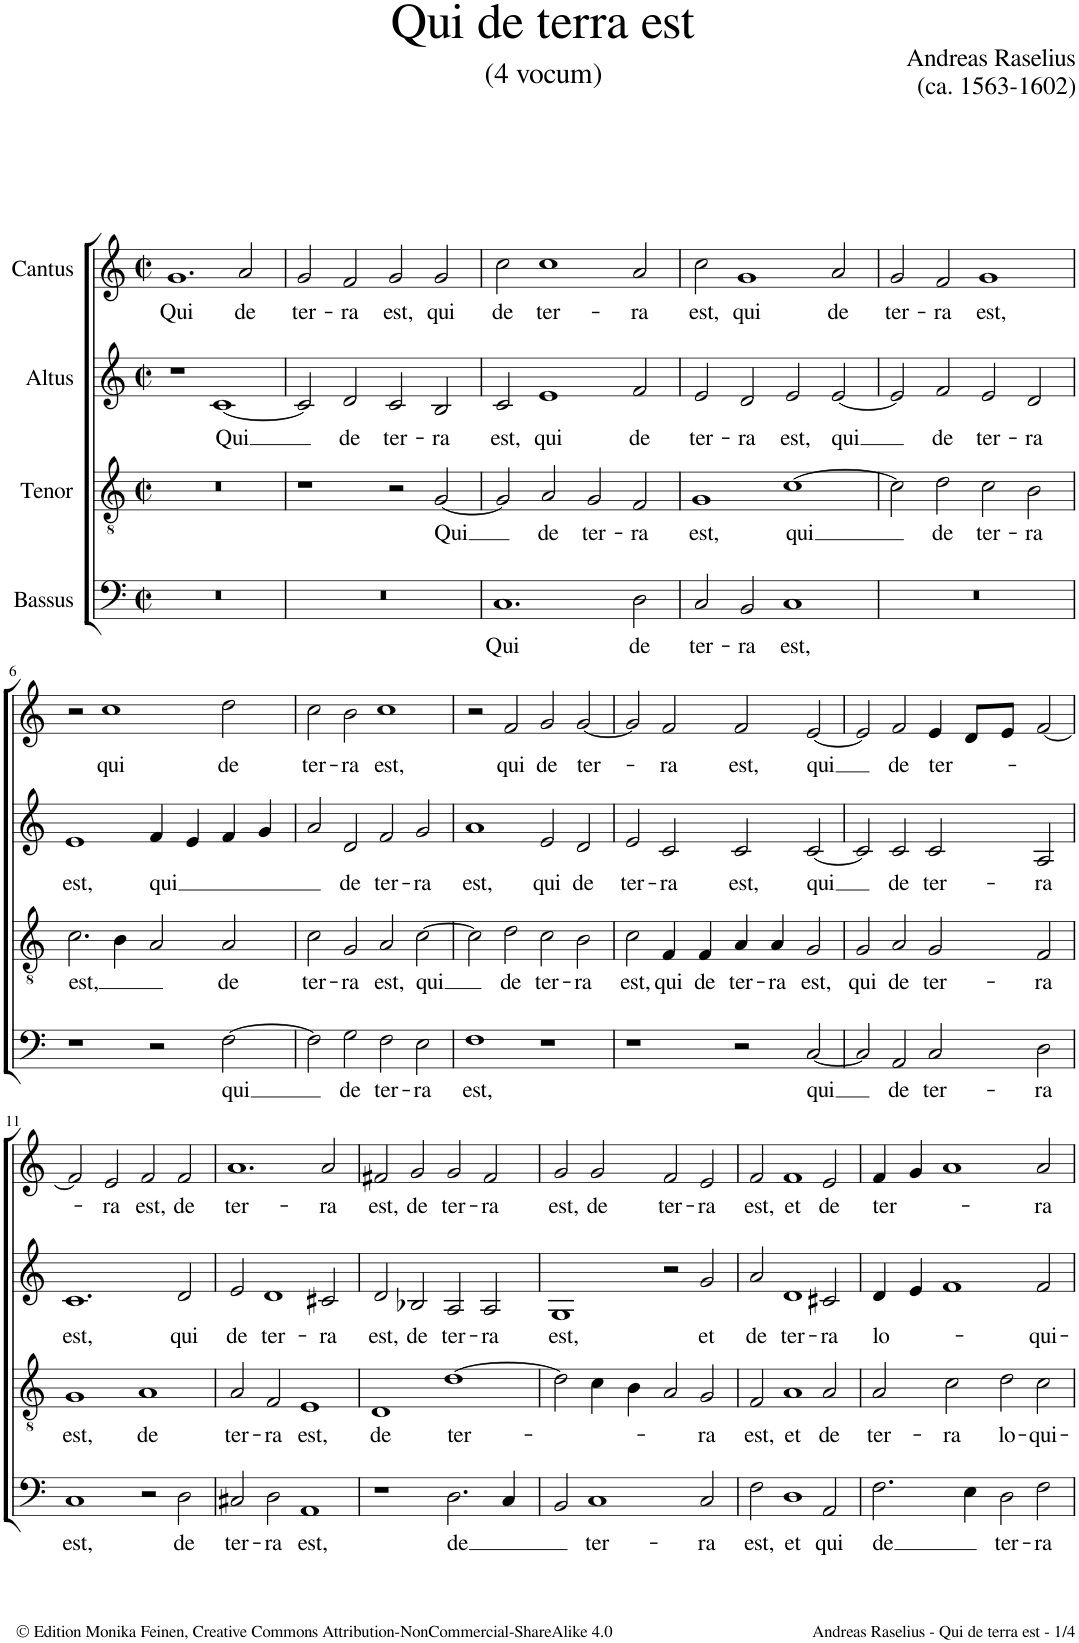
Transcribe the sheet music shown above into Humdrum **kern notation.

**kern	**text	**kern	**text	**kern	**text	**kern	**text
*part4	*part4	*part3	*part3	*part2	*part2	*part1	*part1
*staff4	*staff4	*staff3	*staff3	*staff2	*staff2	*staff1	*staff1
*I"Bassus	*	*I"Tenor	*	*I"Altus	*	*I"Cantus	*
*clefF4	*	*clefGv2	*	*clefG2	*	*clefG2	*
*k[]	*	*k[]	*	*k[]	*	*k[]	*
*M4/2	*	*M4/2	*	*M4/2	*	*M4/2	*
*met(c|)	*	*met(c|)	*	*met(c|)	*	*met(c|)	*
=1	=1	=1	=1	=1	=1	=1	=1
!	!	!	!	!	!	!	!LO:LY:b
0r	.	0r	.	1r	.	1.g	Qui
!	!	!	!	!	!LO:LY:b	!	!
.	.	.	.	[1c	Qui	.	.
!	!	!	!	!	!	!	!LO:LY:b
.	.	.	.	.	.	2a/	de
=2	=2	=2	=2	=2	=2	=2	=2
!	!	!	!	!	!	!	!LO:LY:b
0r	.	1r	.	2c/]	.	2g/	ter-
!	!	!	!	!	!LO:LY:b	!	!LO:LY:b
.	.	.	.	2d/	de	2f/	-ra
!	!	!	!	!	!LO:LY:b	!	!LO:LY:b
.	.	2r	.	2c/	ter-	2g/	est,
!	!	!	!LO:LY:b	!	!LO:LY:b	!	!LO:LY:b
.	.	[2G/	Qui	2B/	-ra	2g/	qui
=3	=3	=3	=3	=3	=3	=3	=3
!	!LO:LY:b	!	!	!	!LO:LY:b	!	!LO:LY:b
1.C	Qui	2G/]	.	2c/	est,	2cc\	de
!	!	!	!LO:LY:b	!	!LO:LY:b	!	!LO:LY:b
.	.	2A/	de	1e	qui	1cc	ter-
!	!	!	!LO:LY:b	!	!	!	!
.	.	2G/	ter-	.	.	.	.
!	!LO:LY:b	!	!LO:LY:b	!	!LO:LY:b	!	!LO:LY:b
2D\	de	2F/	-ra	2f/	de	2a/	-ra
=4	=4	=4	=4	=4	=4	=4	=4
!	!LO:LY:b	!	!LO:LY:b	!	!LO:LY:b	!	!LO:LY:b
2C/	ter-	1G	est,	2e/	ter-	2cc\	est,
!	!LO:LY:b	!	!	!	!LO:LY:b	!	!LO:LY:b
2BB/	-ra	.	.	2d/	-ra	1g	qui
!	!LO:LY:b	!	!LO:LY:b	!	!LO:LY:b	!	!
1C	est,	[1c	-qui	2e/	est,	.	.
!	!	!	!	!	!LO:LY:b	!	!LO:LY:b
.	.	.	.	[2e/	qui	2a/	de
=5	=5	=5	=5	=5	=5	=5	=5
!	!	!	!	!	!	!	!LO:LY:b
0r	.	2c\]	.	2e/]	.	2g/	ter-
!	!	!	!LO:LY:b	!	!LO:LY:b	!	!LO:LY:b
.	.	2d\	de	2f/	de	2f/	-ra
!	!	!	!LO:LY:b	!	!LO:LY:b	!	!LO:LY:b
.	.	2c\	ter-	2e/	ter-	1g	est,
!	!	!	!LO:LY:b	!	!LO:LY:b	!	!
.	.	2B\	-ra	2d/	-ra	.	.
!!LO:LB:g=z
=6	=6	=6	=6	=6	=6	=6	=6
!	!	!	!LO:LY:b	!	!LO:LY:b	!	!
1r	.	2.c\	est,	1e	est,	2r	.
!	!	!	!	!	!	!	!LO:LY:b
.	.	.	.	.	.	1cc	qui
.	.	4B\	.	.	.	.	.
!	!	!	!	!	!LO:LY:b	!	!
2r	.	2A/	.	4f/	qui	.	.
.	.	.	.	4e/	.	.	.
!	!LO:LY:b	!	!LO:LY:b	!	!	!	!LO:LY:b
[2F\	qui	2A/	de	4f/	.	2dd\	de
.	.	.	.	4g/	.	.	.
=7	=7	=7	=7	=7	=7	=7	=7
!	!	!	!LO:LY:b	!	!	!	!LO:LY:b
2F\]	.	2c\	ter-	2a/	.	2cc\	ter-
!	!LO:LY:b	!	!LO:LY:b	!	!LO:LY:b	!	!LO:LY:b
2G\	de	2G/	-ra	2d/	de	2b\	-ra
!	!LO:LY:b	!	!LO:LY:b	!	!LO:LY:b	!	!LO:LY:b
2F\	ter-	2A/	est,	2f/	ter-	1cc	est,
!	!LO:LY:b	!	!LO:LY:b	!	!LO:LY:b	!	!
2E\	-ra	[2c\	qui	2g/	-ra	.	.
=8	=8	=8	=8	=8	=8	=8	=8
!	!LO:LY:b	!	!	!	!LO:LY:b	!	!
1F	est,	2c\]	.	1a	est,	2r	.
!	!	!	!LO:LY:b	!	!	!	!LO:LY:b
.	.	2d\	de	.	.	2f/	qui
!	!	!	!LO:LY:b	!	!LO:LY:b	!	!LO:LY:b
1r	.	2c\	ter-	2e/	qui	2g/	de
!	!	!	!LO:LY:b	!	!LO:LY:b	!	!LO:LY:b
.	.	2B\	-ra	2d/	de	[2g/	ter-
=9	=9	=9	=9	=9	=9	=9	=9
!	!	!	!LO:LY:b	!	!LO:LY:b	!	!
1r	.	2c\	est,	2e/	ter-	2g/]	.
!	!	!	!LO:LY:b	!	!LO:LY:b	!	!LO:LY:b
.	.	4F/	qui	2c/	-ra	2f/	-ra
!	!	!	!LO:LY:b	!	!	!	!
.	.	4F/	de	.	.	.	.
!	!	!	!LO:LY:b	!	!LO:LY:b	!	!LO:LY:b
2r	.	4A/	ter-	2c/	est,	2f/	est,
!	!	!	!LO:LY:b	!	!	!	!
.	.	4A/	-ra	.	.	.	.
!	!LO:LY:b	!	!LO:LY:b	!	!LO:LY:b	!	!LO:LY:b
[2C/	qui	2G/	est,	[2c/	qui	[2e/	qui
=10	=10	=10	=10	=10	=10	=10	=10
!	!	!	!LO:LY:b	!	!	!	!
2C/]	.	2G/	qui	2c/]	.	2e/]	.
!	!LO:LY:b	!	!LO:LY:b	!	!LO:LY:b	!	!LO:LY:b
2AA/	de	2A/	de	2c/	de	2f/	de
!	!LO:LY:b	!	!LO:LY:b	!	!LO:LY:b	!	!LO:LY:b
2C/	ter-	2G/	ter-	2c/	ter-	4e/	ter-
.	.	.	.	.	.	8d/L	.
.	.	.	.	.	.	8e/J	.
!	!LO:LY:b	!	!LO:LY:b	!	!LO:LY:b	!	!
2D\	-ra	2F/	-ra	2A/	-ra	[2f/	.
!!LO:LB:g=z
=11	=11	=11	=11	=11	=11	=11	=11
!	!LO:LY:b	!	!LO:LY:b	!	!LO:LY:b	!	!
1C	est,	1G	est,	1.c	est,	2f/]	.
!	!	!	!	!	!	!	!LO:LY:b
.	.	.	.	.	.	2e/	-ra
!	!	!	!LO:LY:b	!	!	!	!LO:LY:b
2r	.	1A	de	.	.	2f/	est,
!	!LO:LY:b	!	!	!	!LO:LY:b	!	!LO:LY:b
2D\	de	.	.	2d/	qui	2f/	de
=12	=12	=12	=12	=12	=12	=12	=12
!	!LO:LY:b	!	!LO:LY:b	!	!LO:LY:b	!	!LO:LY:b
2C#X/	ter-	2A/	ter-	2e/	de	1.a	ter-
!	!LO:LY:b	!	!LO:LY:b	!	!LO:LY:b	!	!
2D\	-ra	2F/	-ra	1d	ter-	.	.
!	!LO:LY:b	!	!LO:LY:b	!	!	!	!
1AA	est,	1E	est,	.	.	.	.
!	!	!	!	!	!LO:LY:b	!	!LO:LY:b
.	.	.	.	2c#X/	-ra	2a/	-ra
=13	=13	=13	=13	=13	=13	=13	=13
!	!	!	!LO:LY:b	!	!LO:LY:b	!	!LO:LY:b
1r	.	1D	de	2d/	est,	2f#X/	est,
!	!	!	!	!	!LO:LY:b	!	!LO:LY:b
.	.	.	.	2B-X/	de	2g/	de
!	!LO:LY:b	!	!LO:LY:b	!	!LO:LY:b	!	!LO:LY:b
2.D\	de	[1d	ter-	2A/	ter-	2g/	ter-
!	!	!	!	!	!LO:LY:b	!	!LO:LY:b
.	.	.	.	2A/	-ra	2f#/	-ra
4C/	.	.	.	.	.	.	.
=14	=14	=14	=14	=14	=14	=14	=14
!	!	!	!	!	!LO:LY:b	!	!LO:LY:b
2BB/	.	2d\]	.	1G	est,	2g/	est,
!	!LO:LY:b	!	!	!	!	!	!LO:LY:b
1C	ter-	4c\	.	.	.	2g/	de
.	.	4B\	.	.	.	.	.
!	!	!	!	!	!	!	!LO:LY:b
.	.	2A/	.	2r	.	2f/	ter-
!	!LO:LY:b	!	!LO:LY:b	!	!LO:LY:b	!	!LO:LY:b
2C/	-ra	2G/	-ra	2g/	et	2e/	-ra
=15	=15	=15	=15	=15	=15	=15	=15
!	!LO:LY:b	!	!LO:LY:b	!	!LO:LY:b	!	!LO:LY:b
2F\	est,	2F/	est,	2a/	de	2f/	est,
!	!LO:LY:b	!	!LO:LY:b	!	!LO:LY:b	!	!LO:LY:b
1D	et	1A	et	1d	ter-	1f	et
!	!LO:LY:b	!	!LO:LY:b	!	!LO:LY:b	!	!LO:LY:b
2AA/	qui	2A/	de	2c#X/	-ra	2e/	de
=16	=16	=16	=16	=16	=16	=16	=16
!	!LO:LY:b	!	!LO:LY:b	!	!LO:LY:b	!	!LO:LY:b
2.F\	de	2A/	ter-	4d/	lo-	4f/	ter-
.	.	.	.	4e/	.	4g/	.
!	!	!	!LO:LY:b	!	!	!	!
.	.	2c\	-ra	1f	.	1a	.
4E\	.	.	.	.	.	.	.
!	!LO:LY:b	!	!LO:LY:b	!	!	!	!
2D\	ter-	2d\	lo-	.	.	.	.
!	!LO:LY:b	!	!LO:LY:b	!	!LO:LY:b	!	!LO:LY:b
2F\	-ra	2c\	-qui-	2f/	-qui-	2a/	-ra
=	=	=	=	=	=	=	=
*-	*-	*-	*-	*-	*-	*-	*-
